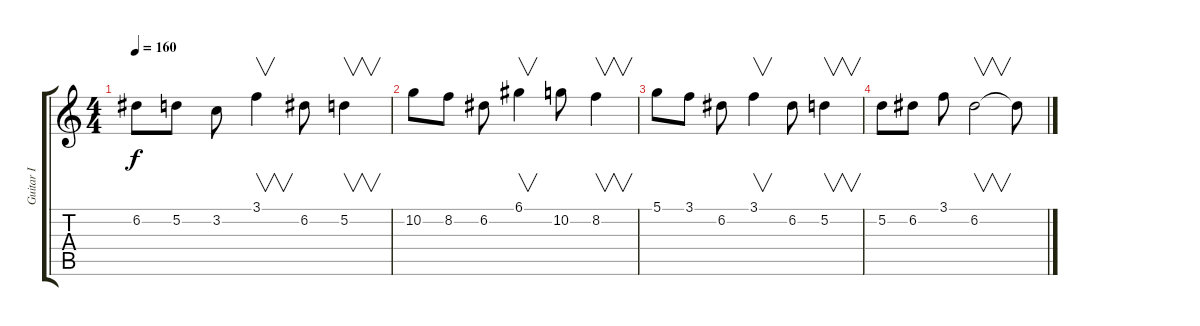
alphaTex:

\track ("Guitar I" "Guitar I") {instrument distortionguitar}
\staff {score tabs}
\tuning (D4 A3 F3 C3 G2 D2) {hide}
\ts (4 4)
\tempo 160
\clef g2
\ks c
6.2.8{dy f} 5.2.8 3.2.8 3.1.4{v} 6.2.8 5.2.4{v} |
10.2.8 8.2.8 6.2.8 6.1.4{v} 10.2.8 8.2.4{v} |
5.1.8 3.1.8 6.2.8 3.1.4{v} 6.2.8 5.2.4{v} |
5.2.8 6.2.8 3.1.8 6.2.2{v} 6.2{t}.8
